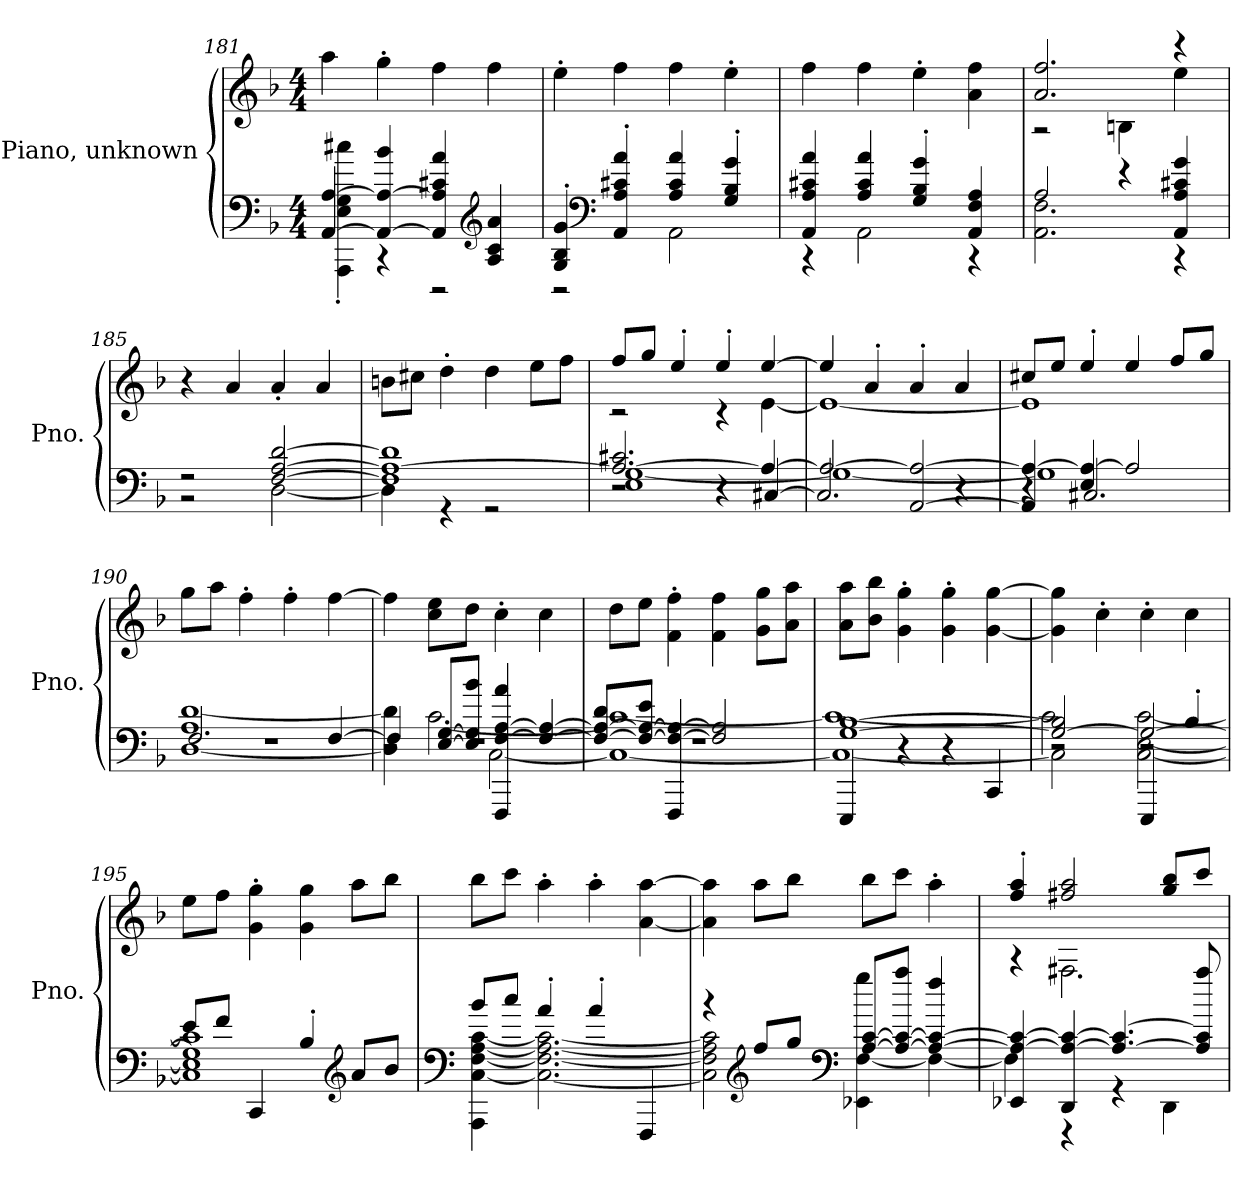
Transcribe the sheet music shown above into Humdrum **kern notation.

**kern	**kern
*part1	*part1
*staff2	*staff1
*I"Piano, unknown	*
*I'Pno.	*
*clefF4	*clefG2
*k[b-]	*k[b-]
*M4/4	*M4/4
=181	=181
*^	*
[4AA/ [4A/	4AAA\' 4E\' 4G\' 4cc#X\'	4aa\
4AA/_ 4A/_ 4b-/	4r	4gg'\
4AA/] 4A/] 4c#X/ 4a/	2r	4ff\
*clefG2	*	*
4A/ 4c#/ 4a/	.	4ff\
=182	=182	=182
4G/' 4B-/' 4g/'	2r	4ee'\
*clefF4	*	*
4AA/' 4A/' 4c#X/' 4a/'	.	4ff\
4A/ 4c#/ 4a/	2AA\	4ff\
4G/' 4B-/' 4g/'	.	4ee'\
!!LO:LB:g=z
=183	=183	=183
4AA/ 4A/ 4c#X/ 4a/	4r	4ff\
4A/ 4c#/ 4a/	2AA\	4ff\
4G/' 4B-/' 4g/'	.	4ee'\
4AA/ 4F/ 4A/	4r	4a\ 4ff\
=184	=184	=184
*	*	*^
2A/	2.AA\ 2.F\	2.a/ 2.ff/	2r
4r	.	.	4Bn\
4AA/ 4A/ 4c#X/ 4g/	4r	4r	4ee\
*	*	*v	*v
=185	=185	=185
2r	2r	4r
.	.	4a/
[2F/ [2A/ [2d/	[2D\	4a'/
.	.	4a/
=186	=186	=186
1F] 1A_ 1d]	4D\]	8bn\L
.	.	8cc#X\J
.	4r	4dd'\
.	2r	4dd\
.	.	8ee\L
.	.	8ff\J
=187	=187	=187
*	*^	*^
2.A/_ 2.c#X/	1E [1G	2r	8ff/L	2r
.	.	.	8gg/J	.
.	.	.	4ee'/	.
.	.	4r	4ee'/	4r
4A/_	.	[4C#X/	[4ee/	[4e\
=188	=188	=188	=188	=188
2A/_	1G_	2.C#/]	4ee/]	1e_
.	.	.	4a'/	.
[2AA/ 2A/_	.	.	4a'/	.
.	.	4r	4a/	.
!!LO:LB:g=z	!!
=189	=189	=189	=189	=189
4AA/] 4A/_	1G]	4r	8cc#X/L	1e]
.	.	.	8ee/J	.
4E/ 4A/_	.	2.C#X/	4ee'/	.
2A/]	.	.	4ee/	.
.	.	.	8ff/L	.
.	.	.	8gg/J	.
*	*	*	*v	*v
=190	=190	=190	=190
1r	[1D 1A [1d	2.F/	8gg\L
.	.	.	8aa\J
.	.	.	4ff'\
.	.	.	4ff'\
.	.	[4F/	[4ff\
=191	=191	=191	=191
*	*	*^	*
1r	4D\] 4d\]	4F/]	2r	4ff\]
.	[2.c\	[8E/ [8G/L	.	8cc\ 8ee\L
.	.	8E/] 8G/] 8b-/J	.	8dd\J
.	.	4FFF/ [4F/ [4A/ 4a/	[2C\	4cc'\
.	.	4F/_ 4A/_	.	4cc\
=192	=192	=192	=192	=192
1r	1c_	8F/_ 8A/_ 8d/L	1C_	8dd\L
.	.	8F/_ 8A/_ 8e/J	.	8ee\J
.	.	4FFF/ 4F/_ 4A/_	.	4f\' 4ff\'
.	.	2F/] 2A/]	.	4f\ 4ff\
.	.	.	.	8g\ 8gg\L
.	.	.	.	8a\ 8aa\J
=193	=193	=193	=193	=193
[1G [1B-	1c_	4EEE/	1C_	8a\ 8aa\L
.	.	.	.	8b-\ 8bb-\J
.	.	4r	.	4g\' 4gg\'
.	.	4r	.	4g\' 4gg\'
.	.	4CC/	.	[4g\ [4gg\
!!LO:LB:g=z
=194	=194	=194	=194	=194
2G/_ 2B-/]	2c\]	2r	2C\]	4g\] 4gg\]
.	.	.	.	4cc'\
2G/_	[2C\ [2E\ [2c\	4EEE/	2r	4cc'\
.	.	4B-'/	.	4cc\
*	*	*v	*v	*
=195	=195	=195	=195
1G]	1C] 1E] 1c]	8e/L	8ee\L
.	.	8f/J	8ff\J
.	.	4CC/	4g\' 4gg\'
.	.	4B-'/	4g\ 4gg\
*clefG2	*	*	*
.	.	8a/L	8aa\L
.	.	8b-/J	8bb-\J
*v	*v	*v	*
=196	=196
*clefF4	*
*^	*
8b-/L	4AAA\ [4C\ [4F\ [4A\ [4c\	8bb-\L
8cc/J	.	8ccc\J
4a'/	2.C\_ 2.F\_ 2.A\_ 2.c\_	4aa'\
4a'/	.	4aa'\
4FFF/	.	[4a\ [4aa\
=197	=197	=197
4r	2C\] 2F\] 2A\] 2c\]	4a\] 4aa\]
*clefG2	*	*
8ff/L	.	8aa\L
8gg/J	.	8bb-\J
*clefF4	*	*
[8A/ [8c/L	4EE-X\ [4F\ 4gg\	8bb-\L
8A/_ 8c/_ 8aa/J	.	8ccc\J
4A/_ 4c/_ 4ff/	4F\_	4aa'\
!!LO:LB:g=z
=198	=198	=198
*	*	*^
4EE-X/ 4A/_ 4c/_	4F\]	4ff/' 4aa/'	4r
4DD/ 4A/_ 4c/_	4r	2ff#X/ 2aa/	2.F#X\
4.A/_ 4.c/_	4r	.	.
.	4DD\	8gg/ 8bb-/L	.
8A/] 8c/] 8aa/	.	8ccc/J	.
*v	*v	*	*
*	*v	*v
=	=
*-	*-
